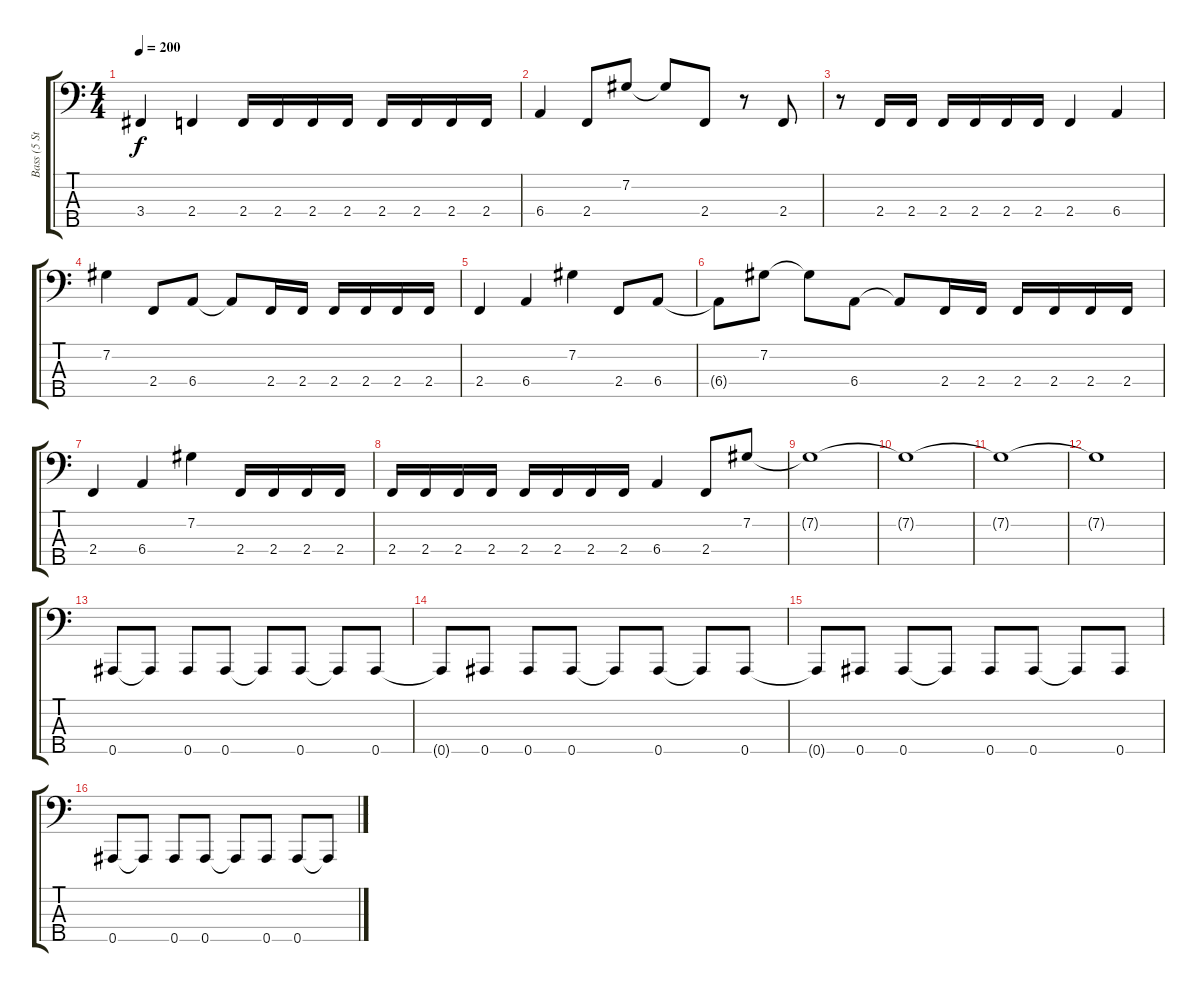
\track ("Bass (5 String Bass - A#)" "Bass (5 St") {instrument electricbasspick}
\staff {score tabs}
\tuning (Gb2 Db2 Ab1 Eb1 Bb0) {hide}
\ts (4 4)
\tempo 200
\clef f4
\ks c
3.4.4{dy f} 2.4.4 2.4.16 2.4.16 2.4.16 2.4.16 2.4.16 2.4.16 2.4.16 2.4.16 |
6.4.4 2.4.8 7.2.8 7.2{t}.8 2.4.8 r.8 2.4.8 |
r.8 2.4.16 2.4.16 2.4.16 2.4.16 2.4.16 2.4.16 2.4.4 6.4.4 |
7.2.4 2.4.8 6.4.8 6.4{t}.8 2.4.16 2.4.16 2.4.16 2.4.16 2.4.16 2.4.16 |
2.4.4 6.4.4 7.2.4 2.4.8 6.4.8 |
6.4{t}.8 7.2.8 7.2{t}.8 6.4.8 6.4{t}.8 2.4.16 2.4.16 2.4.16 2.4.16 2.4.16 2.4.16 |
2.4.4 6.4.4 7.2.4 2.4.16 2.4.16 2.4.16 2.4.16 |
2.4.16 2.4.16 2.4.16 2.4.16 2.4.16 2.4.16 2.4.16 2.4.16 6.4.4 2.4.8 7.2.8 |
7.2{t}.1 |
7.2{t}.1 |
7.2{t}.1 |
7.2{t}.1 |
0.5.8 0.5{t}.8 0.5.8 0.5.8 0.5{t}.8 0.5.8 0.5{t}.8 0.5.8 |
0.5{t}.8 0.5.8 0.5.8 0.5.8 0.5{t}.8 0.5.8 0.5{t}.8 0.5.8 |
0.5{t}.8 0.5.8 0.5.8 0.5{t}.8 0.5.8 0.5.8 0.5{t}.8 0.5.8 |
0.5.8 0.5{t}.8 0.5.8 0.5.8 0.5{t}.8 0.5.8 0.5.8 0.5{t}.8
